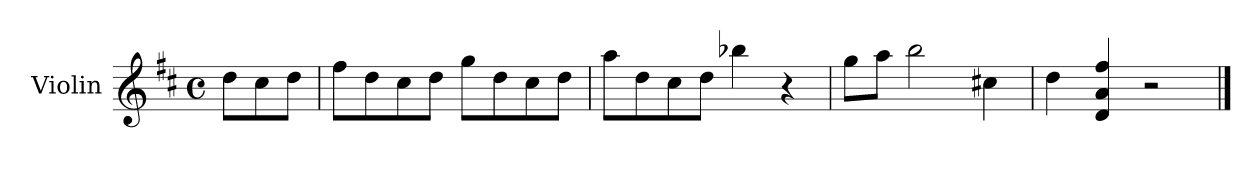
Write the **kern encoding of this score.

**kern
*part1
*staff1
*I"Violin
*I'Vln.
*clefG2
*k[f#c#]
*M4/4
*met(c)
=1
8dd\L
8cc#\
8dd\J
=2
8ff#\L
8dd\
8cc#\
8dd\J
8gg\L
8dd\
8cc#\
8dd\J
=3
8aa\L
8dd\
8cc#\
8dd\J
4bb-X\
4r
=4
8gg\L
8aa\J
2bb\
4cc#X\
=5
4dd\
4d/ 4a/ 4ff#/
2r
==
*-
